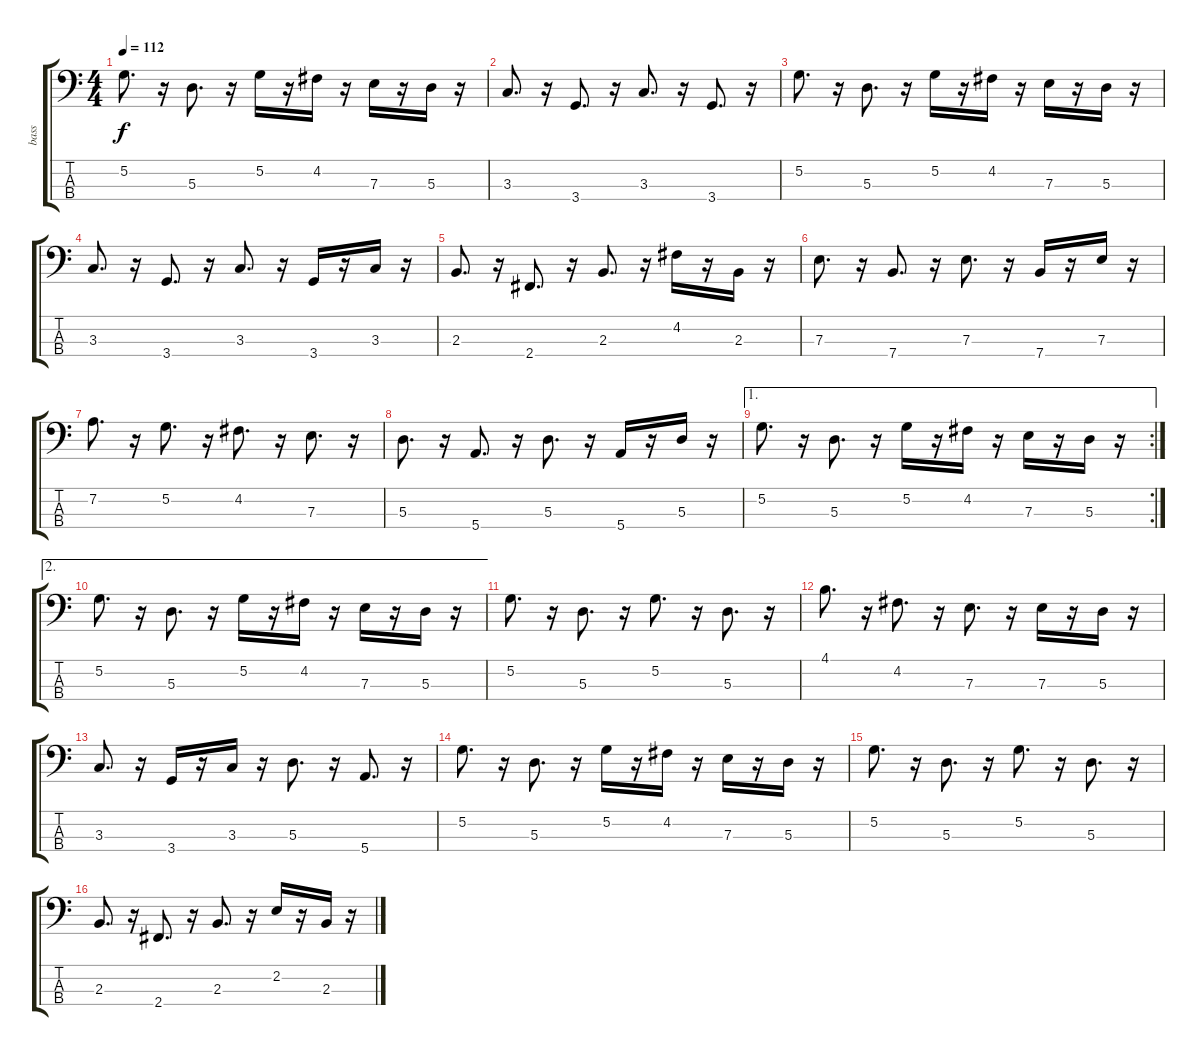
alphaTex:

\track ("bass" "bass") {instrument electricbassfinger}
\staff {score tabs}
\tuning (G2 D2 A1 E1) {hide}
\ts (4 4)
\tempo 112
\clef f4
\ks c
5.2.8{d dy f} r.16 5.3.8{d} r.16 5.2.16 r.16 4.2.16 r.16 7.3.16 r.16 5.3.16 r.16 |
3.3.8{d} r.16 3.4.8{d} r.16 3.3.8{d} r.16 3.4.8{d} r.16 |
5.2.8{d} r.16 5.3.8{d} r.16 5.2.16 r.16 4.2.16 r.16 7.3.16 r.16 5.3.16 r.16 |
3.3.8{d} r.16 3.4.8{d} r.16 3.3.8{d} r.16 3.4.16 r.16 3.3.16 r.16 |
2.3.8{d} r.16 2.4.8{d} r.16 2.3.8{d} r.16 4.2.16 r.16 2.3.16 r.16 |
7.3.8{d} r.16 7.4.8{d} r.16 7.3.8{d} r.16 7.4.16 r.16 7.3.16 r.16 |
7.2.8{d} r.16 5.2.8{d} r.16 4.2.8{d} r.16 7.3.8{d} r.16 |
5.3.8{d} r.16 5.4.8{d} r.16 5.3.8{d} r.16 5.4.16 r.16 5.3.16 r.16 |
\ae 1
\rc 2
5.2.8{d} r.16 5.3.8{d} r.16 5.2.16 r.16 4.2.16 r.16 7.3.16 r.16 5.3.16 r.16 |
\ae 2
5.2.8{d} r.16 5.3.8{d} r.16 5.2.16 r.16 4.2.16 r.16 7.3.16 r.16 5.3.16 r.16 |
5.2.8{d} r.16 5.3.8{d} r.16 5.2.8{d} r.16 5.3.8{d} r.16 |
4.1.8{d} r.16 4.2.8{d} r.16 7.3.8{d} r.16 7.3.16 r.16 5.3.16 r.16 |
3.3.8{d} r.16 3.4.16 r.16 3.3.16 r.16 5.3.8{d} r.16 5.4.8{d} r.16 |
5.2.8{d txt " "} r.16 5.3.8{d} r.16 5.2.16 r.16 4.2.16 r.16 7.3.16 r.16 5.3.16 r.16 |
5.2.8{d} r.16 5.3.8{d} r.16 5.2.8{d} r.16 5.3.8{d} r.16 |
2.3.8{d} r.16 2.4.8{d} r.16 2.3.8{d} r.16 2.2.16 r.16 2.3.16 r.16
